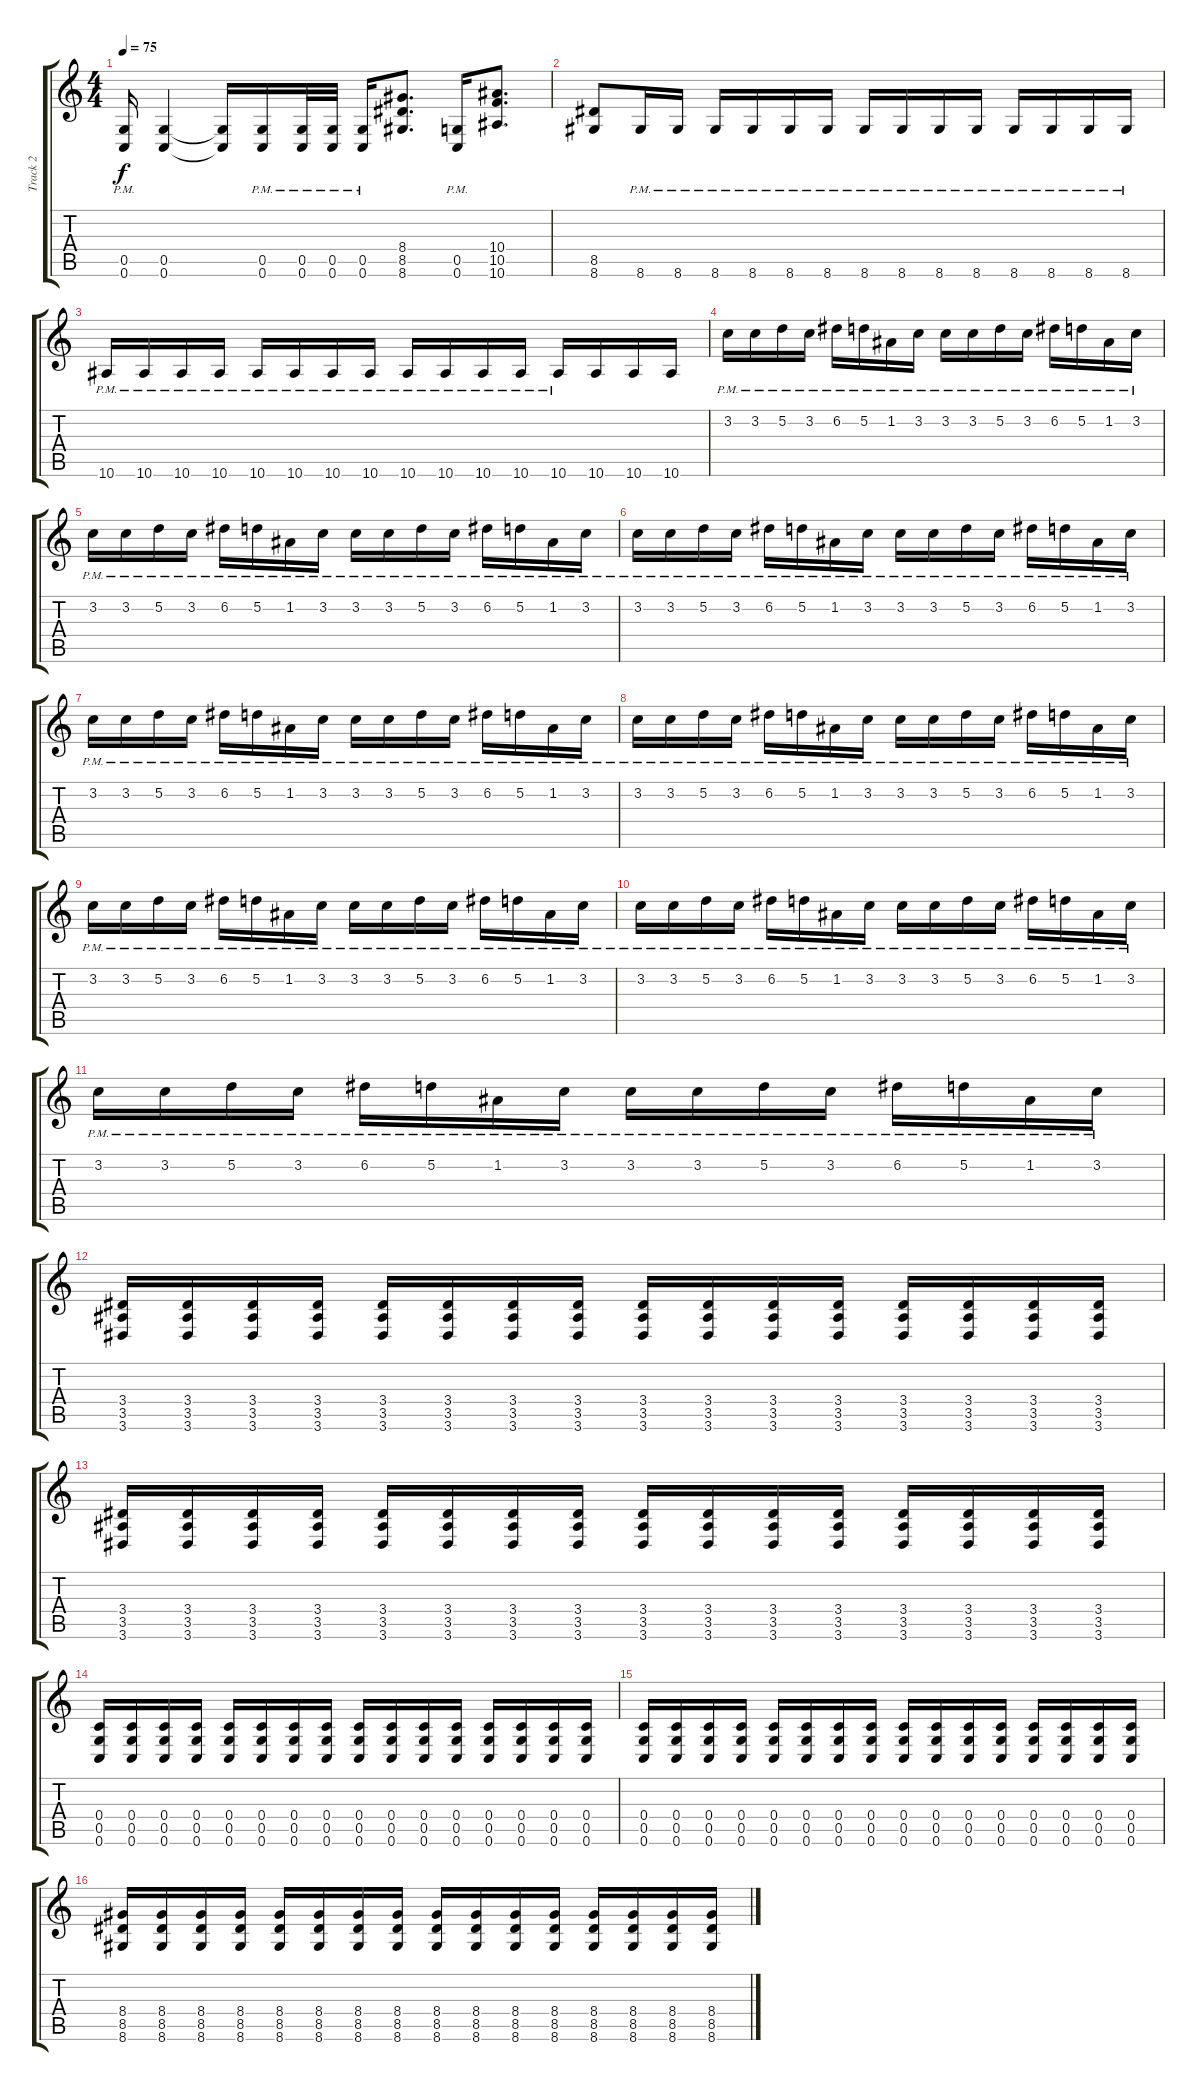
\track ("Track 2" "Track 2") {instrument overdrivenguitar}
\staff {score tabs}
\tuning (D4 A3 F3 C3 G2 C2) {hide}
\ts (4 4)
\tempo 75
\clef g2
\ks c
(0.5{pm} 0.6{pm}).16{dy f} (0.5 0.6).4 (0.5{t} 0.6{t}).16 (0.5{pm} 0.6{pm}).16 (0.5{pm} 0.6{pm}).32 (0.5{pm} 0.6{pm}).32 (0.5{pm} 0.6{pm}).16 (8.4 8.5 8.6).8{d} (0.5{pm} 0.6{pm}).16 (10.4 10.5 10.6).8{d} |
(8.5 8.6).8 8.6{pm}.16 8.6{pm}.16 8.6{pm}.16 8.6{pm}.16 8.6{pm}.16 8.6{pm}.16 8.6{pm}.16 8.6{pm}.16 8.6{pm}.16 8.6{pm}.16 8.6{pm}.16 8.6{pm}.16 8.6{pm}.16 8.6{pm}.16 |
10.6{pm}.16 10.6{pm}.16 10.6{pm}.16 10.6{pm}.16 10.6{pm}.16 10.6{pm}.16 10.6{pm}.16 10.6{pm}.16 10.6{pm}.16 10.6{pm}.16 10.6{pm}.16 10.6{pm}.16 10.6{pm}.16 10.6.16 10.6.16 10.6.16 |
3.2{pm}.16 3.2{pm}.16 5.2{pm}.16 3.2{pm}.16 6.2{pm}.16 5.2{pm}.16 1.2{pm}.16 3.2{pm}.16 3.2{pm}.16 3.2{pm}.16 5.2{pm}.16 3.2{pm}.16 6.2{pm}.16 5.2{pm}.16 1.2{pm}.16 3.2{pm}.16 |
3.2{pm}.16 3.2{pm}.16 5.2{pm}.16 3.2{pm}.16 6.2{pm}.16 5.2{pm}.16 1.2{pm}.16 3.2{pm}.16 3.2{pm}.16 3.2{pm}.16 5.2{pm}.16 3.2{pm}.16 6.2{pm}.16 5.2{pm}.16 1.2{pm}.16 3.2{pm}.16 |
3.2{pm}.16 3.2{pm}.16 5.2{pm}.16 3.2{pm}.16 6.2{pm}.16 5.2{pm}.16 1.2{pm}.16 3.2{pm}.16 3.2{pm}.16 3.2{pm}.16 5.2{pm}.16 3.2{pm}.16 6.2{pm}.16 5.2{pm}.16 1.2{pm}.16 3.2{pm}.16 |
3.2{pm}.16 3.2{pm}.16 5.2{pm}.16 3.2{pm}.16 6.2{pm}.16 5.2{pm}.16 1.2{pm}.16 3.2{pm}.16 3.2{pm}.16 3.2{pm}.16 5.2{pm}.16 3.2{pm}.16 6.2{pm}.16 5.2{pm}.16 1.2{pm}.16 3.2{pm}.16 |
3.2{pm}.16 3.2{pm}.16 5.2{pm}.16 3.2{pm}.16 6.2{pm}.16 5.2{pm}.16 1.2{pm}.16 3.2{pm}.16 3.2{pm}.16 3.2{pm}.16 5.2{pm}.16 3.2{pm}.16 6.2{pm}.16 5.2{pm}.16 1.2{pm}.16 3.2{pm}.16 |
3.2{pm}.16 3.2{pm}.16 5.2{pm}.16 3.2{pm}.16 6.2{pm}.16 5.2{pm}.16 1.2{pm}.16 3.2{pm}.16 3.2{pm}.16 3.2{pm}.16 5.2{pm}.16 3.2{pm}.16 6.2{pm}.16 5.2{pm}.16 1.2{pm}.16 3.2{pm}.16 |
3.2{pm}.16 3.2{pm}.16 5.2{pm}.16 3.2{pm}.16 6.2{pm}.16 5.2{pm}.16 1.2{pm}.16 3.2{pm}.16 3.2{pm}.16 3.2{pm}.16 5.2{pm}.16 3.2{pm}.16 6.2{pm}.16 5.2{pm}.16 1.2{pm}.16 3.2{pm}.16 |
3.2{pm}.16 3.2{pm}.16 5.2{pm}.16 3.2{pm}.16 6.2{pm}.16 5.2{pm}.16 1.2{pm}.16 3.2{pm}.16 3.2{pm}.16 3.2{pm}.16 5.2{pm}.16 3.2{pm}.16 6.2{pm}.16 5.2{pm}.16 1.2{pm}.16 3.2{pm}.16 |
(3.4 3.5 3.6).16 (3.4 3.5 3.6).16 (3.4 3.5 3.6).16 (3.4 3.5 3.6).16 (3.4 3.5 3.6).16 (3.4 3.5 3.6).16 (3.4 3.5 3.6).16 (3.4 3.5 3.6).16 (3.4 3.5 3.6).16 (3.4 3.5 3.6).16 (3.4 3.5 3.6).16 (3.4 3.5 3.6).16 (3.4 3.5 3.6).16 (3.4 3.5 3.6).16 (3.4 3.5 3.6).16 (3.4 3.5 3.6).16 |
(3.4 3.5 3.6).16 (3.4 3.5 3.6).16 (3.4 3.5 3.6).16 (3.4 3.5 3.6).16 (3.4 3.5 3.6).16 (3.4 3.5 3.6).16 (3.4 3.5 3.6).16 (3.4 3.5 3.6).16 (3.4 3.5 3.6).16 (3.4 3.5 3.6).16 (3.4 3.5 3.6).16 (3.4 3.5 3.6).16 (3.4 3.5 3.6).16 (3.4 3.5 3.6).16 (3.4 3.5 3.6).16 (3.4 3.5 3.6).16 |
(0.4 0.5 0.6).16 (0.4 0.5 0.6).16 (0.4 0.5 0.6).16 (0.4 0.5 0.6).16 (0.4 0.5 0.6).16 (0.4 0.5 0.6).16 (0.4 0.5 0.6).16 (0.4 0.5 0.6).16 (0.4 0.5 0.6).16 (0.4 0.5 0.6).16 (0.4 0.5 0.6).16 (0.4 0.5 0.6).16 (0.4 0.5 0.6).16 (0.4 0.5 0.6).16 (0.4 0.5 0.6).16 (0.4 0.5 0.6).16 |
(0.4 0.5 0.6).16 (0.4 0.5 0.6).16 (0.4 0.5 0.6).16 (0.4 0.5 0.6).16 (0.4 0.5 0.6).16 (0.4 0.5 0.6).16 (0.4 0.5 0.6).16 (0.4 0.5 0.6).16 (0.4 0.5 0.6).16 (0.4 0.5 0.6).16 (0.4 0.5 0.6).16 (0.4 0.5 0.6).16 (0.4 0.5 0.6).16 (0.4 0.5 0.6).16 (0.4 0.5 0.6).16 (0.4 0.5 0.6).16 |
(8.4 8.5 8.6).16 (8.4 8.5 8.6).16 (8.4 8.5 8.6).16 (8.4 8.5 8.6).16 (8.4 8.5 8.6).16 (8.4 8.5 8.6).16 (8.4 8.5 8.6).16 (8.4 8.5 8.6).16 (8.4 8.5 8.6).16 (8.4 8.5 8.6).16 (8.4 8.5 8.6).16 (8.4 8.5 8.6).16 (8.4 8.5 8.6).16 (8.4 8.5 8.6).16 (8.4 8.5 8.6).16 (8.4 8.5 8.6).16
